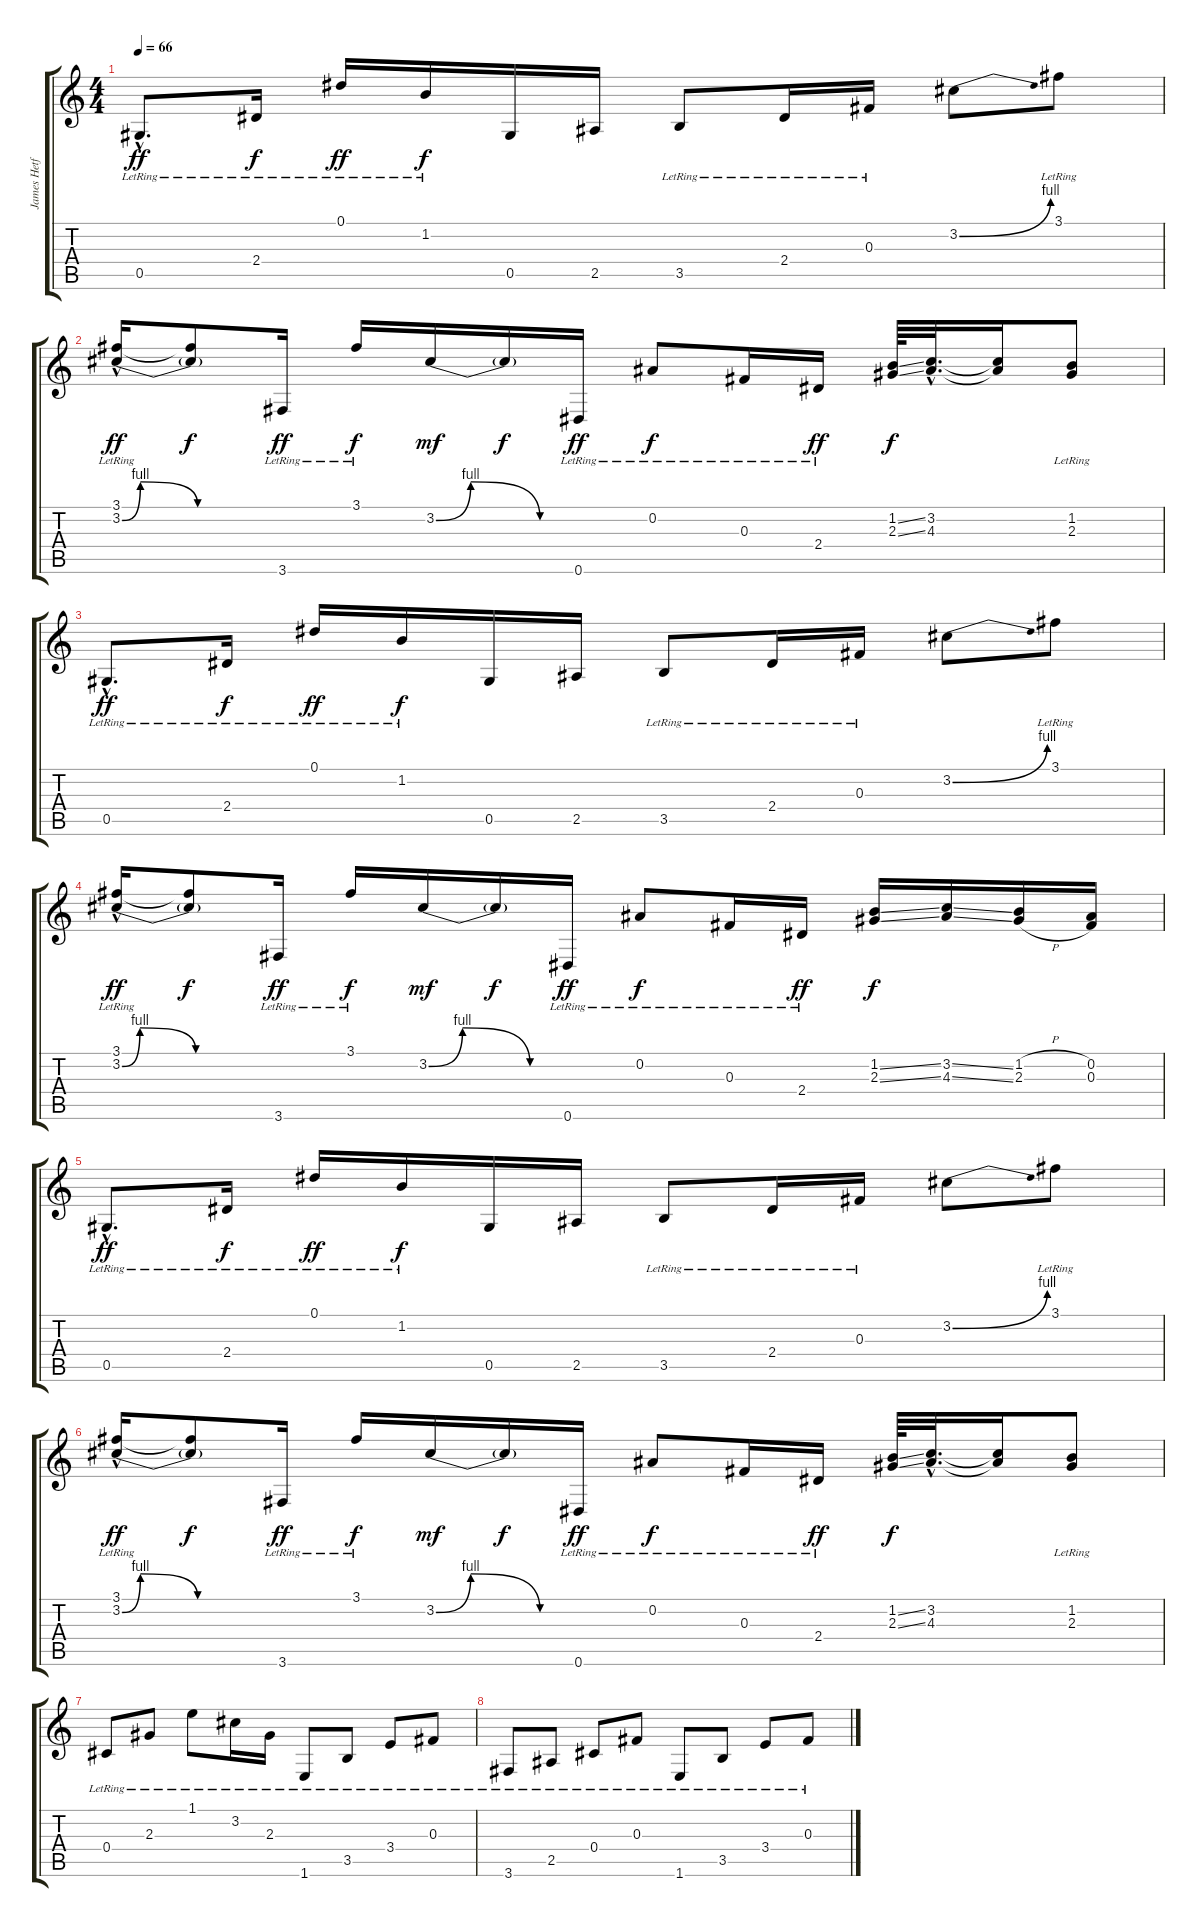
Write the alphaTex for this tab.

\track ("James Hetfield (Clean Guitar)" "James Hetf") {instrument electricguitarjazz}
\staff {score tabs}
\tuning (Eb4 Bb3 Gb3 Db3 Ab2 Eb2) {hide}
\ts (4 4)
\tempo 66
\clef g2
\ks c
0.5{hac lr}.8{d dy ff} 2.4{lr}.16{dy f} 0.1{lr}.16{dy ff} 1.2{lr}.16{dy f} 0.5.16 2.5.16 3.5{lr}.8 2.4{lr}.16 0.3{lr}.16 3.2{be (bend 0 0 60 4)}.8 3.1{lr}.8 |
(3.1{lr} 3.2{be (custom 0 0 7 4 29 0 60 0) hac}).16{dy ff} (3.1{t} 3.2{t}).8{dy f} 3.6{lr}.16{dy ff} 3.1{lr}.16{dy f} 3.2{be (custom 0 0 15 4 45 0 60 0)}.16{dy mf} 3.2{t}.16{dy f} 0.6{lr}.16{dy ff} 0.2{lr}.8{dy f} 0.3{lr}.16 2.4{lr}.16{dy ff} (1.2{ss} 2.3{ss}).64{dy f} (3.2{hac} 4.3{hac}).32{d} (3.2{t} 4.3{t}).16 (1.2{lr} 2.3{lr}).8 |
0.5{hac lr}.8{d dy ff} 2.4{lr}.16{dy f} 0.1{lr}.16{dy ff} 1.2{lr}.16{dy f} 0.5.16 2.5.16 3.5{lr}.8 2.4{lr}.16 0.3{lr}.16 3.2{be (bend 0 0 60 4)}.8 3.1{lr}.8 |
(3.1{lr} 3.2{be (custom 0 0 7 4 29 0 60 0) hac}).16{dy ff} (3.1{t} 3.2{t}).8{dy f} 3.6{lr}.16{dy ff} 3.1{lr}.16{dy f} 3.2{be (custom 0 0 15 4 45 0 60 0)}.16{dy mf} 3.2{t}.16{dy f} 0.6{lr}.16{dy ff} 0.2{lr}.8{dy f} 0.3{lr}.16 2.4{lr}.16{dy ff} (1.2{ss} 2.3{ss}).16{dy f} (3.2{ss} 4.3{ss}).16 (1.2{h} 2.3{h}).16 (0.2 0.3).16 |
0.5{hac lr}.8{d dy ff} 2.4{lr}.16{dy f} 0.1{lr}.16{dy ff} 1.2{lr}.16{dy f} 0.5.16 2.5.16 3.5{lr}.8 2.4{lr}.16 0.3{lr}.16 3.2{be (bend 0 0 60 4)}.8 3.1{lr}.8 |
(3.1{lr} 3.2{be (custom 0 0 7 4 29 0 60 0) hac}).16{dy ff} (3.1{t} 3.2{t}).8{dy f} 3.6{lr}.16{dy ff} 3.1{lr}.16{dy f} 3.2{be (custom 0 0 15 4 45 0 60 0)}.16{dy mf} 3.2{t}.16{dy f} 0.6{lr}.16{dy ff} 0.2{lr}.8{dy f} 0.3{lr}.16 2.4{lr}.16{dy ff} (1.2{ss} 2.3{ss}).64{dy f} (3.2{hac} 4.3{hac}).32{d} (3.2{t} 4.3{t}).16 (1.2{lr} 2.3{lr}).8 |
0.4{lr}.8 2.3{lr}.8 1.1{lr}.8 3.2{lr}.16 2.3{lr}.16 1.6{lr}.8 3.5{lr}.8 3.4{lr}.8 0.3{lr}.8 |
3.6{lr}.8 2.5{lr}.8 0.4{lr}.8 0.3{lr}.8 1.6{lr}.8 3.5{lr}.8 3.4{lr}.8 0.3{lr}.8
